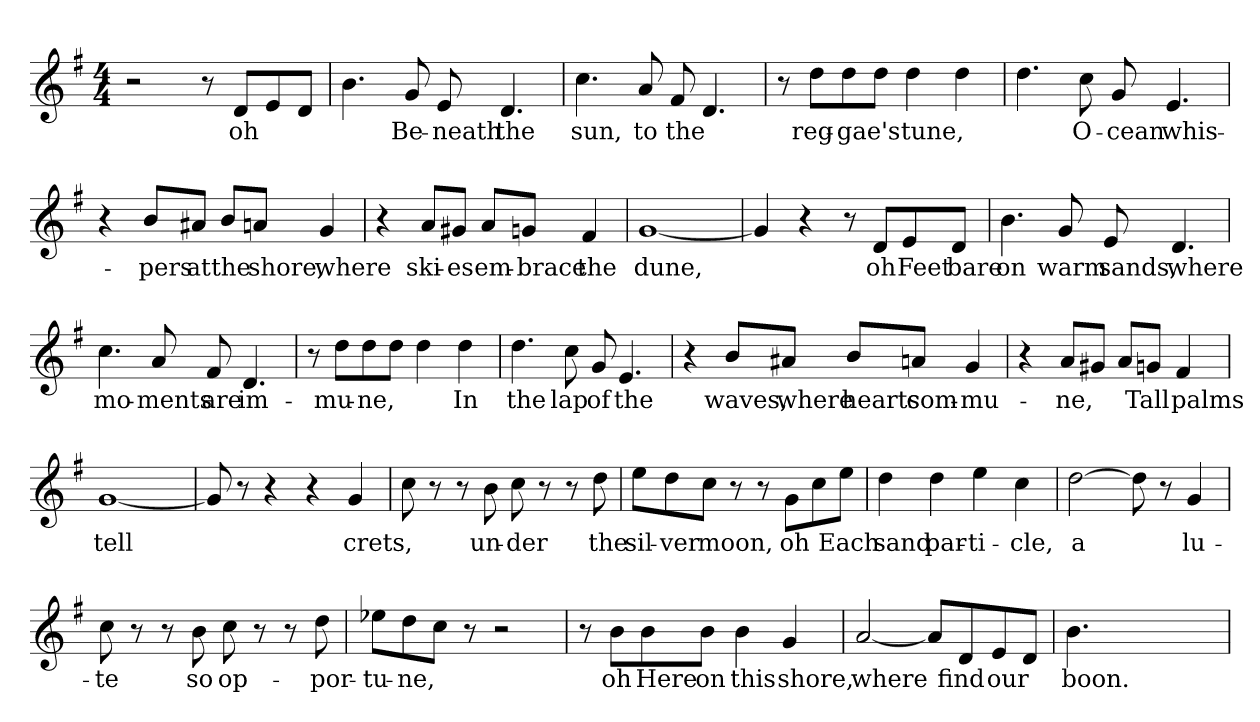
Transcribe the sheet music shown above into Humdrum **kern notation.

**kern	**text
*part1	*part1
*staff1	*staff1
*clefG2	*
*k[f#]	*
*G:	*
*M4/4	*
=	=
2r	.
8r	.
8d/L	oh
8e/	.
8d/J	.
=	=
4.b\	.
8g/	Be-
8e/	-neath
4.d/	the
=	=
4.cc\	sun,
8a/	to
8f#/	the
4.d/	.
=	=
8r	.
8dd\L	reg-
8dd\	-gae's
8dd\J	.
4dd\	tune,
4dd\	.
=	=
4.dd\	.
8cc\	O-
8g/	-cean
4.e/	whis-
=	=
4r	.
8b/L	-pers
8a#X/J	at
8b/L	the
8an/J	shore,
4g/	where
=	=
4r	.
8a/L	ski-
8g#X/J	-es
8a/L	em-
8gn/J	-brace
4f#/	the
=	=
[1g	dune,
=	=
4g/]	.
4r	.
8r	.
8d/L	oh
8e/	Feet
8d/J	bare
=	=
4.b\	on
8g/	warm
8e/	sands,
4.d/	where
=	=
4.cc\	mo-
8a/	-ments
8f#/	are
4.d/	im-
=	=
8r	.
8dd\L	-mu-
8dd\	-ne,
8dd\J	.
4dd\	.
4dd\	In
=	=
4.dd\	the
8cc\	lap
8g/	of
4.e/	the
=	=
4r	.
8b/L	waves,
8a#X/J	where
8b/L	hearts
8an/J	com-
4g/	-mu-
=	=
4r	.
8a/L	-ne,
8g#X/J	.
8a/L	.
8gn/J	Tall
4f#/	palms
=	=
[1g	tell
=	=
8g/]	.
8r	.
4r	.
4r	.
4g/	-crets,
=	=
8cc\	.
8r	.
8r	.
8b\	un-
8cc\	-der
8r	.
8r	.
8dd\	the
=	=
8ee\L	sil-
8dd\	-ver
8cc\J	moon,
8r	.
8r	.
8g\L	oh
8cc\	.
8ee\J	Each
=	=
4dd\	sand
4dd\	par-
4ee\	-ti-
4cc\	-cle,
=	=
[2dd\	a
8dd\]	.
8r	.
4g/	-lu-
=	=
8cc\	-te
8r	.
8r	.
8b\	so
8cc\	op-
8r	.
8r	.
8dd\	-por-
=	=
8ee-X\L	-tu-
8dd\	-ne,
8cc\J	.
8r	.
2r	.
=	=
8r	.
8b\L	oh
8b\	Here
8b\J	on
4b\	this
4g/	shore,
=	=
[2a/	where
8a/L]	.
8d/	find
8e/	our
8d/J	.
=	=
4.b\	boon.
2ryy	.
8ryy	.
=	=
*-	*-
